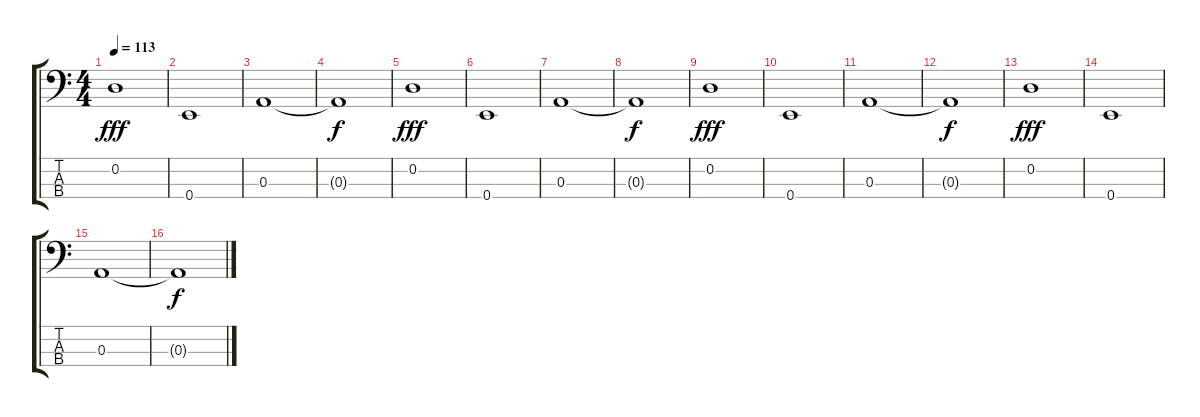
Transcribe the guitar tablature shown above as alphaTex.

\track "" {instrument electricbassfinger}
\staff {score tabs}
\tuning (G2 D2 A1 E1) {hide}
\ts (4 4)
\tempo 113
\clef f4
\ks c
0.2.1{dy fff} |
0.4.1 |
0.3.1 |
0.3{t}.1{dy f} |
0.2.1{dy fff} |
0.4.1 |
0.3.1 |
0.3{t}.1{dy f} |
0.2.1{dy fff} |
0.4.1 |
0.3.1 |
0.3{t}.1{dy f} |
0.2.1{dy fff} |
0.4.1 |
0.3.1 |
0.3{t}.1{dy f}
